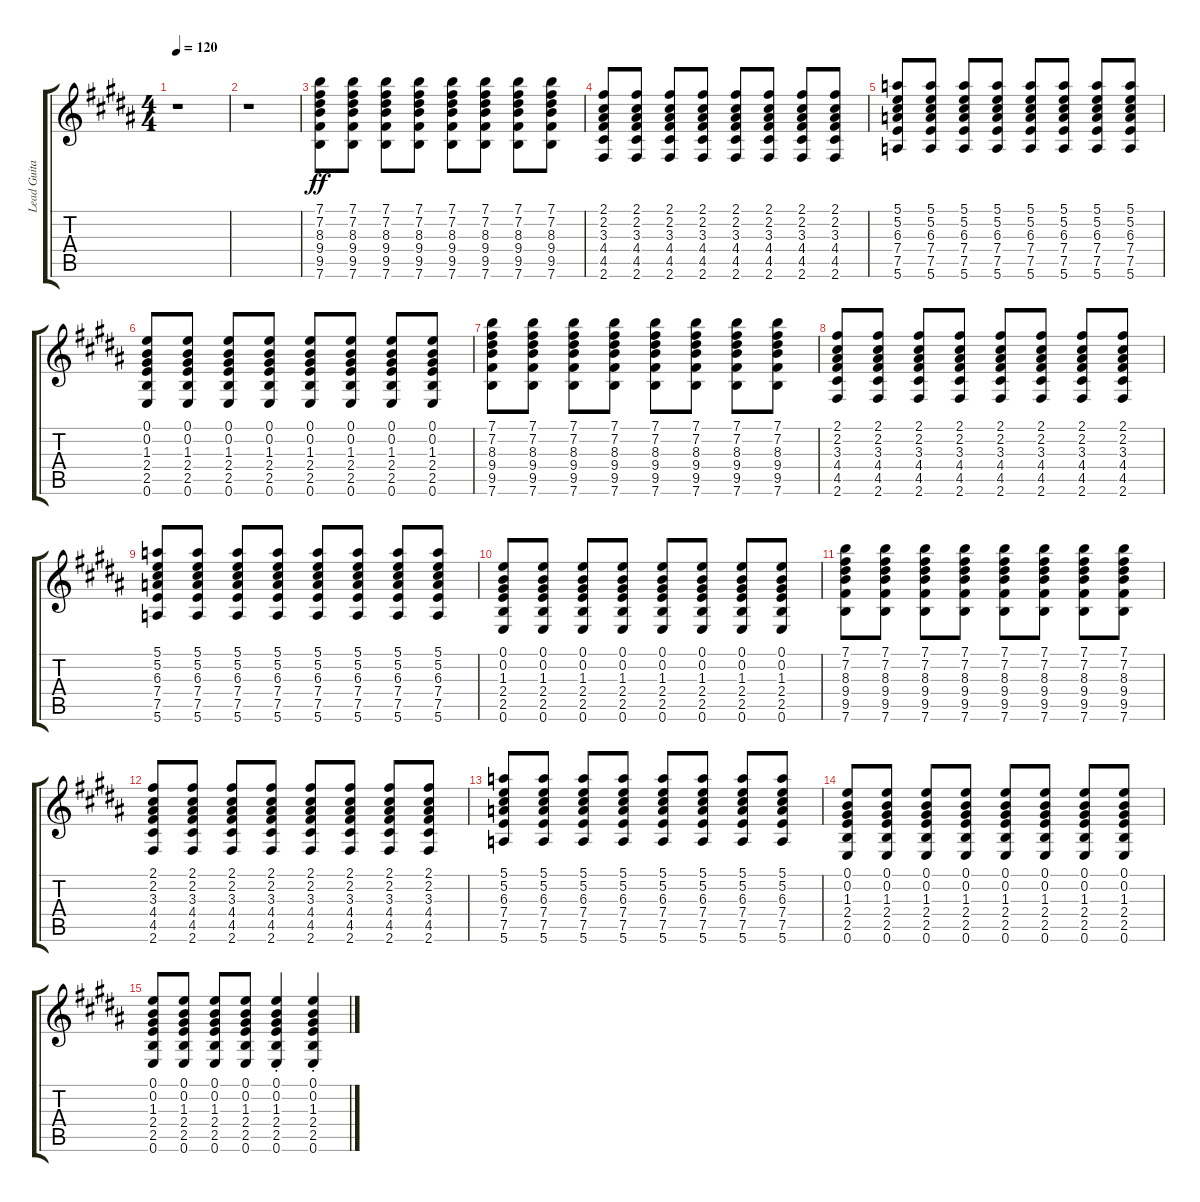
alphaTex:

\track ("Lead Guitar" "Lead Guita") {instrument electricguitarclean}
\staff {score tabs}
\tuning (E4 B3 G3 D3 A2 E2) {hide}
\ts (4 4)
\tempo 120
\clef g2
\ks g#minor
r.1{dy f} |
r.1 |
\ks b
(7.1 7.2 8.3 9.4 9.5 7.6).8{dy ff} (7.1 7.2 8.3 9.4 9.5 7.6).8 (7.1 7.2 8.3 9.4 9.5 7.6).8 (7.1 7.2 8.3 9.4 9.5 7.6).8 (7.1 7.2 8.3 9.4 9.5 7.6).8 (7.1 7.2 8.3 9.4 9.5 7.6).8 (7.1 7.2 8.3 9.4 9.5 7.6).8 (7.1 7.2 8.3 9.4 9.5 7.6).8 |
\ks g#minor
(2.1 2.2 3.3 4.4 4.5 2.6).8 (2.1 2.2 3.3 4.4 4.5 2.6).8 (2.1 2.2 3.3 4.4 4.5 2.6).8 (2.1 2.2 3.3 4.4 4.5 2.6).8 (2.1 2.2 3.3 4.4 4.5 2.6).8 (2.1 2.2 3.3 4.4 4.5 2.6).8 (2.1 2.2 3.3 4.4 4.5 2.6).8 (2.1 2.2 3.3 4.4 4.5 2.6).8 |
(5.1 5.2 6.3 7.4 7.5 5.6).8 (5.1 5.2 6.3 7.4 7.5 5.6).8 (5.1 5.2 6.3 7.4 7.5 5.6).8 (5.1 5.2 6.3 7.4 7.5 5.6).8 (5.1 5.2 6.3 7.4 7.5 5.6).8 (5.1 5.2 6.3 7.4 7.5 5.6).8 (5.1 5.2 6.3 7.4 7.5 5.6).8 (5.1 5.2 6.3 7.4 7.5 5.6).8 |
(0.1 0.2 1.3 2.4 2.5 0.6).8 (0.1 0.2 1.3 2.4 2.5 0.6).8 (0.1 0.2 1.3 2.4 2.5 0.6).8 (0.1 0.2 1.3 2.4 2.5 0.6).8 (0.1 0.2 1.3 2.4 2.5 0.6).8 (0.1 0.2 1.3 2.4 2.5 0.6).8 (0.1 0.2 1.3 2.4 2.5 0.6).8 (0.1 0.2 1.3 2.4 2.5 0.6).8 |
\ks b
(7.1 7.2 8.3 9.4 9.5 7.6).8 (7.1 7.2 8.3 9.4 9.5 7.6).8 (7.1 7.2 8.3 9.4 9.5 7.6).8 (7.1 7.2 8.3 9.4 9.5 7.6).8 (7.1 7.2 8.3 9.4 9.5 7.6).8 (7.1 7.2 8.3 9.4 9.5 7.6).8 (7.1 7.2 8.3 9.4 9.5 7.6).8 (7.1 7.2 8.3 9.4 9.5 7.6).8 |
\ks g#minor
(2.1 2.2 3.3 4.4 4.5 2.6).8 (2.1 2.2 3.3 4.4 4.5 2.6).8 (2.1 2.2 3.3 4.4 4.5 2.6).8 (2.1 2.2 3.3 4.4 4.5 2.6).8 (2.1 2.2 3.3 4.4 4.5 2.6).8 (2.1 2.2 3.3 4.4 4.5 2.6).8 (2.1 2.2 3.3 4.4 4.5 2.6).8 (2.1 2.2 3.3 4.4 4.5 2.6).8 |
(5.1 5.2 6.3 7.4 7.5 5.6).8 (5.1 5.2 6.3 7.4 7.5 5.6).8 (5.1 5.2 6.3 7.4 7.5 5.6).8 (5.1 5.2 6.3 7.4 7.5 5.6).8 (5.1 5.2 6.3 7.4 7.5 5.6).8 (5.1 5.2 6.3 7.4 7.5 5.6).8 (5.1 5.2 6.3 7.4 7.5 5.6).8 (5.1 5.2 6.3 7.4 7.5 5.6).8 |
(0.1 0.2 1.3 2.4 2.5 0.6).8 (0.1 0.2 1.3 2.4 2.5 0.6).8 (0.1 0.2 1.3 2.4 2.5 0.6).8 (0.1 0.2 1.3 2.4 2.5 0.6).8 (0.1 0.2 1.3 2.4 2.5 0.6).8 (0.1 0.2 1.3 2.4 2.5 0.6).8 (0.1 0.2 1.3 2.4 2.5 0.6).8 (0.1 0.2 1.3 2.4 2.5 0.6).8 |
\ks b
(7.1 7.2 8.3 9.4 9.5 7.6).8 (7.1 7.2 8.3 9.4 9.5 7.6).8 (7.1 7.2 8.3 9.4 9.5 7.6).8 (7.1 7.2 8.3 9.4 9.5 7.6).8 (7.1 7.2 8.3 9.4 9.5 7.6).8 (7.1 7.2 8.3 9.4 9.5 7.6).8 (7.1 7.2 8.3 9.4 9.5 7.6).8 (7.1 7.2 8.3 9.4 9.5 7.6).8 |
\ks g#minor
(2.1 2.2 3.3 4.4 4.5 2.6).8 (2.1 2.2 3.3 4.4 4.5 2.6).8 (2.1 2.2 3.3 4.4 4.5 2.6).8 (2.1 2.2 3.3 4.4 4.5 2.6).8 (2.1 2.2 3.3 4.4 4.5 2.6).8 (2.1 2.2 3.3 4.4 4.5 2.6).8 (2.1 2.2 3.3 4.4 4.5 2.6).8 (2.1 2.2 3.3 4.4 4.5 2.6).8 |
(5.1 5.2 6.3 7.4 7.5 5.6).8 (5.1 5.2 6.3 7.4 7.5 5.6).8 (5.1 5.2 6.3 7.4 7.5 5.6).8 (5.1 5.2 6.3 7.4 7.5 5.6).8 (5.1 5.2 6.3 7.4 7.5 5.6).8 (5.1 5.2 6.3 7.4 7.5 5.6).8 (5.1 5.2 6.3 7.4 7.5 5.6).8 (5.1 5.2 6.3 7.4 7.5 5.6).8 |
(0.1 0.2 1.3 2.4 2.5 0.6).8 (0.1 0.2 1.3 2.4 2.5 0.6).8 (0.1 0.2 1.3 2.4 2.5 0.6).8 (0.1 0.2 1.3 2.4 2.5 0.6).8 (0.1 0.2 1.3 2.4 2.5 0.6).8 (0.1 0.2 1.3 2.4 2.5 0.6).8 (0.1 0.2 1.3 2.4 2.5 0.6).8 (0.1 0.2 1.3 2.4 2.5 0.6).8 |
(0.1 0.2 1.3 2.4 2.5 0.6).8 (0.1 0.2 1.3 2.4 2.5 0.6).8 (0.1 0.2 1.3 2.4 2.5 0.6).8 (0.1 0.2 1.3 2.4 2.5 0.6).8 (0.1{st} 0.2{st} 1.3{st} 2.4{st} 2.5{st} 0.6{st}).4 (0.1{st} 0.2{st} 1.3{st} 2.4{st} 2.5{st} 0.6{st}).4
